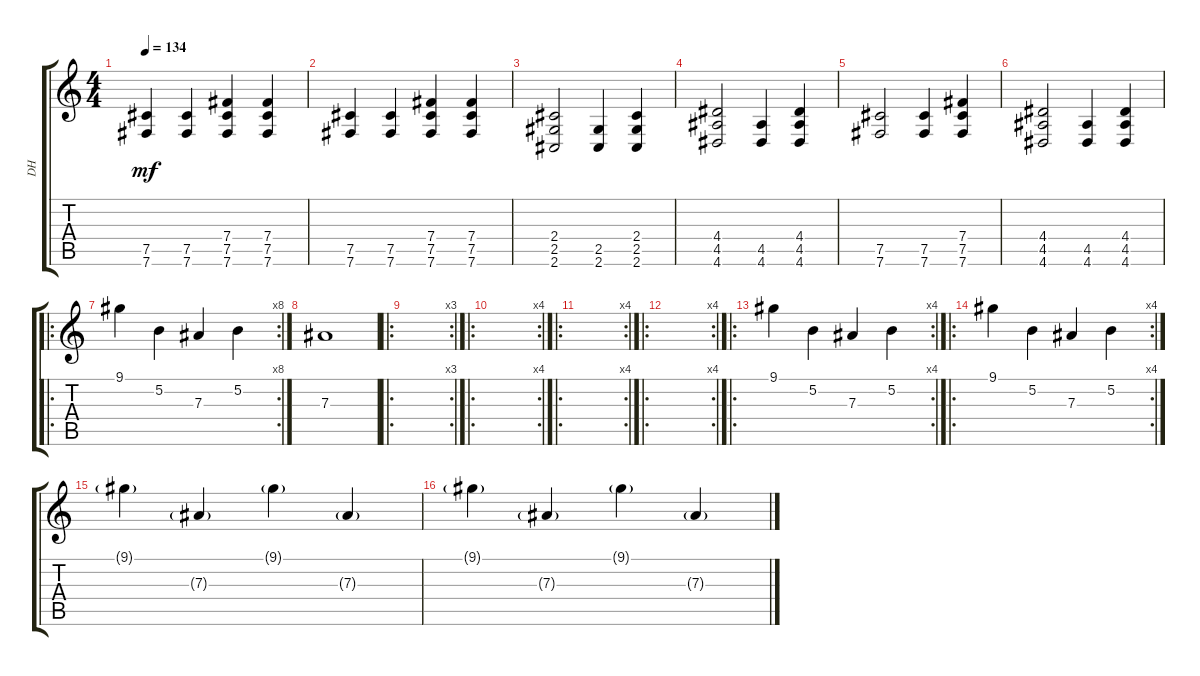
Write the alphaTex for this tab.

\track ("DH" "DH") {instrument distortionguitar}
\staff {score tabs}
\tuning (B3 Gb3 Eb3 B2 Gb2 B1) {hide}
\ts (4 4)
\tempo 134
\clef g2
\ks c
(7.5 7.6).4{dy mf} (7.5 7.6).4 (7.4 7.5 7.6).4 (7.4 7.5 7.6).4 |
(7.5 7.6).4 (7.5 7.6).4 (7.4 7.5 7.6).4 (7.4 7.5 7.6).4 |
(2.4 2.5 2.6).2 (2.5 2.6).4 (2.4 2.5 2.6).4 |
(4.4 4.5 4.6).2 (4.5 4.6).4 (4.4 4.5 4.6).4 |
(7.5 7.6).2 (7.5 7.6).4 (7.4 7.5 7.6).4 |
(4.4 4.5 4.6).2 (4.5 4.6).4 (4.4 4.5 4.6).4 |
\ro
\rc 8
9.1.4 5.2.4 7.3.4 5.2.4 |
7.3.1 |
\ro
\rc 3
|
\ro
\rc 4
|
\ro
\rc 4
|
\ro
\rc 4
|
\ro
\rc 4
9.1.4 5.2.4 7.3.4 5.2.4 |
\ro
\rc 4
9.1.4 5.2.4 7.3.4 5.2.4 |
9.1{g}.4 7.3{g}.4 9.1{g}.4 7.3{g}.4 |
9.1{g}.4 7.3{g}.4 9.1{g}.4 7.3{g}.4
